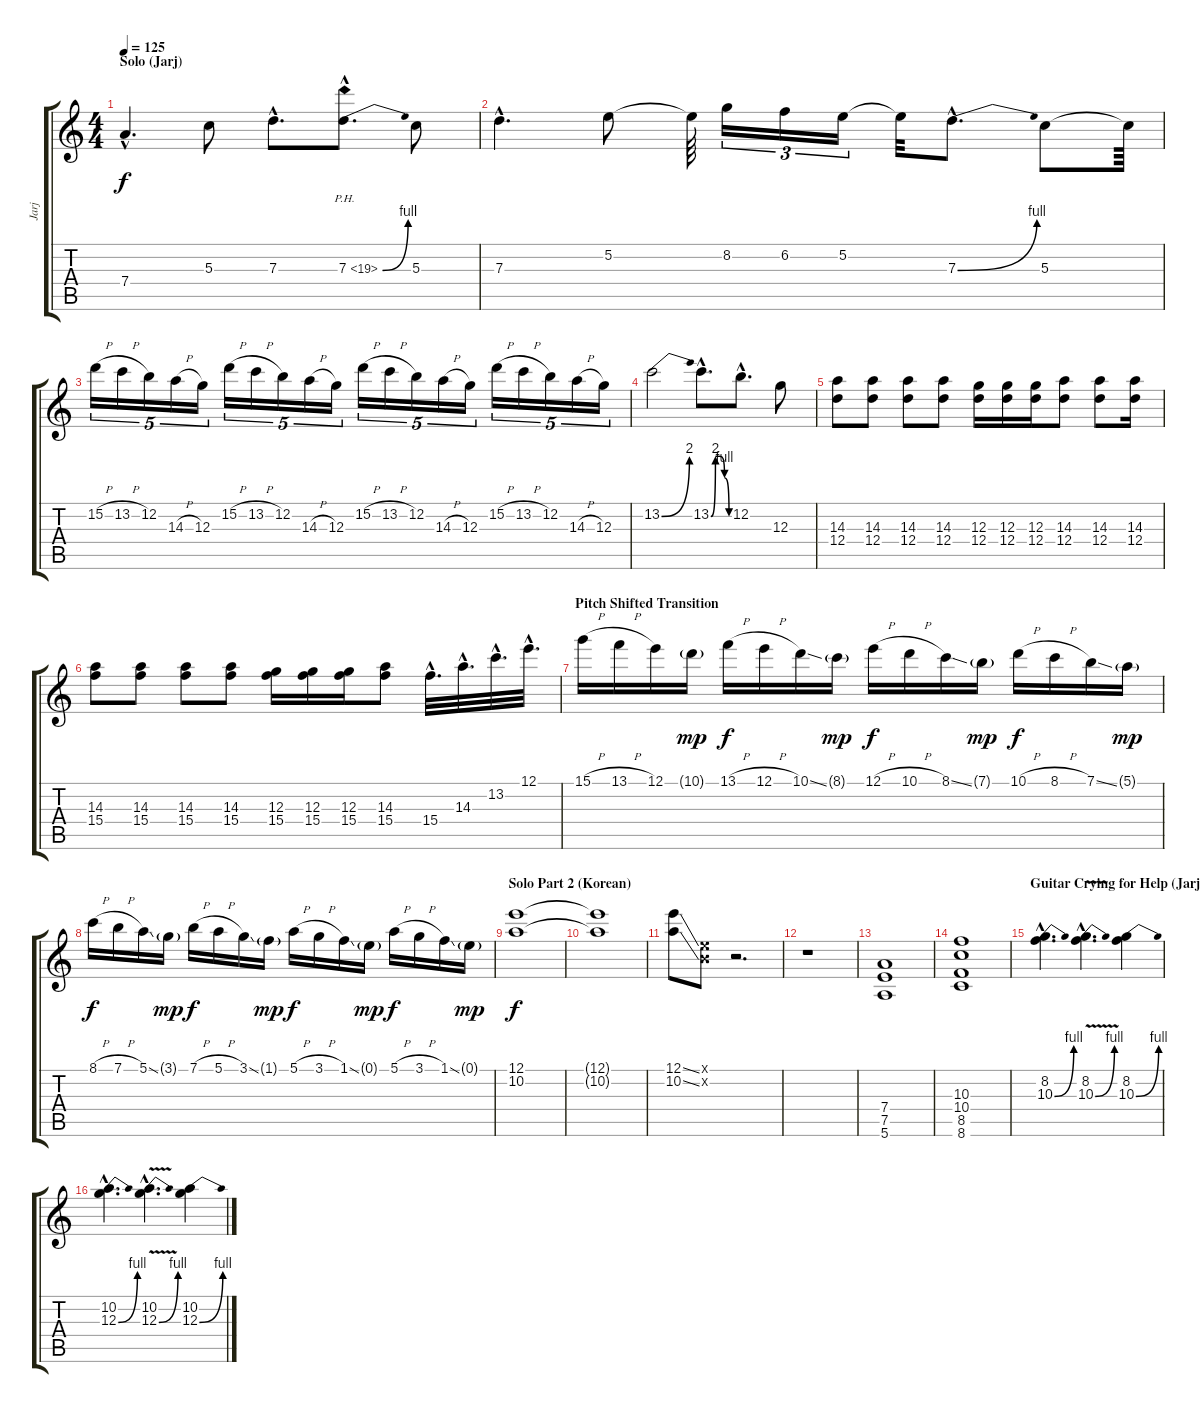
\track ("Jarj" "Jarj") {instrument distortionguitar}
\staff {score tabs}
\tuning (E4 B3 G3 D3 A2 E2) {hide}
\ts (4 4)
\section ("" "Solo (Jarj)")
\tempo 125
\clef g2
\ks c
7.4{hac}.4{d dy f volume 16} 5.3.8 7.3{hac}.8{d} 7.3{be (bend 0 0 60 4) ph 12 hac}.8{d} 5.3.8 |
7.3{hac}.4{d} 5.2.8 5.2{t}.64 8.2.16{tu (3 2)} 6.2.16{tu (3 2)} 5.2.16{tu (3 2)} 5.2{t}.32 7.3{be (bend 0 0 60 4) hac}.8{d} 5.3.8 5.3{t}.64 |
15.2{h}.16{tu (5 4)} 13.2{h}.16{tu (5 4)} 12.2.16{tu (5 4)} 14.3{h}.16{tu (5 4)} 12.3.16{tu (5 4)} 15.2{h}.16{tu (5 4)} 13.2{h}.16{tu (5 4)} 12.2.16{tu (5 4)} 14.3{h}.16{tu (5 4)} 12.3.16{tu (5 4)} 15.2{h}.16{tu (5 4)} 13.2{h}.16{tu (5 4)} 12.2.16{tu (5 4)} 14.3{h}.16{tu (5 4)} 12.3.16{tu (5 4)} 15.2{h}.16{tu (5 4)} 13.2{h}.16{tu (5 4)} 12.2.16{tu (5 4)} 14.3{h}.16{tu (5 4)} 12.3.16{tu (5 4)} |
13.2{be (bend 0 0 60 8)}.2 13.2{be (custom 0 0 15 8 30 8 45 4 60 0) hac}.8{d} 12.2{hac}.8{d} 12.3.8 |
(14.3 12.4).8 (14.3 12.4).8 (14.3 12.4).8 (14.3 12.4).8 (12.3 12.4).16 (12.3 12.4).16 (12.3 12.4).16 (14.3 12.4).8 (14.3 12.4).8 (14.3 12.4).16 |
(14.3 15.4).8 (14.3 15.4).8 (14.3 15.4).8 (14.3 15.4).8 (12.3 15.4).16 (12.3 15.4).16 (12.3 15.4).16 (14.3 15.4).8 15.4{hac}.32{d} 14.3{hac}.32{d} 13.2{hac}.32{d} 12.1{hac}.32{d} |
\section ("" "Pitch Shifted Transition")
15.1{h}.16 13.1{h}.16 12.1.16 10.1{g}.16{dy mp} 13.1{h}.16{dy f} 12.1{h}.16 10.1{ss}.16 8.1{g}.16{dy mp} 12.1{h}.16{dy f} 10.1{h}.16 8.1{ss}.16 7.1{g}.16{dy mp} 10.1{h}.16{dy f} 8.1{h}.16 7.1{ss}.16 5.1{g}.16{dy mp} |
8.1{h}.16{dy f} 7.1{h}.16 5.1{ss}.16 3.1{g}.16{dy mp} 7.1{h}.16{dy f} 5.1{h}.16 3.1{ss}.16 1.1{g}.16{dy mp} 5.1{h}.16{dy f} 3.1{h}.16 1.1{ss}.16 0.1{g}.16{dy mp} 5.1{h}.16{dy f} 3.1{h}.16 1.1{ss}.16 0.1{g}.16{dy mp} |
\section ("" "Solo Part 2 (Korean)")
(12.1 10.2).1{dy f} |
(12.1{t} 10.2{t}).1 |
(12.1{ss} 10.2{ss}).8 (0.1{x} 0.2{x}).8 r.2{d} |
r.1 |
(7.4 7.5 5.6).1 |
(10.3 10.4 8.5 8.6).1 |
\section ("" "Guitar Crying for Help (Jarj)")
(8.2{hac} 10.3{be (bend 0 0 60 4) hac}).4{d} (8.2{hac} 10.3{be (bend 0 0 60 4) v hac}).4{d} (8.2 10.3{be (bend 0 0 60 4)}).4 |
(10.2{hac} 12.3{be (bend 0 0 60 4) hac}).4{d} (10.2{hac} 12.3{be (bend 0 0 60 4) v hac}).4{d} (10.2 12.3{be (bend 0 0 60 4)}).4
